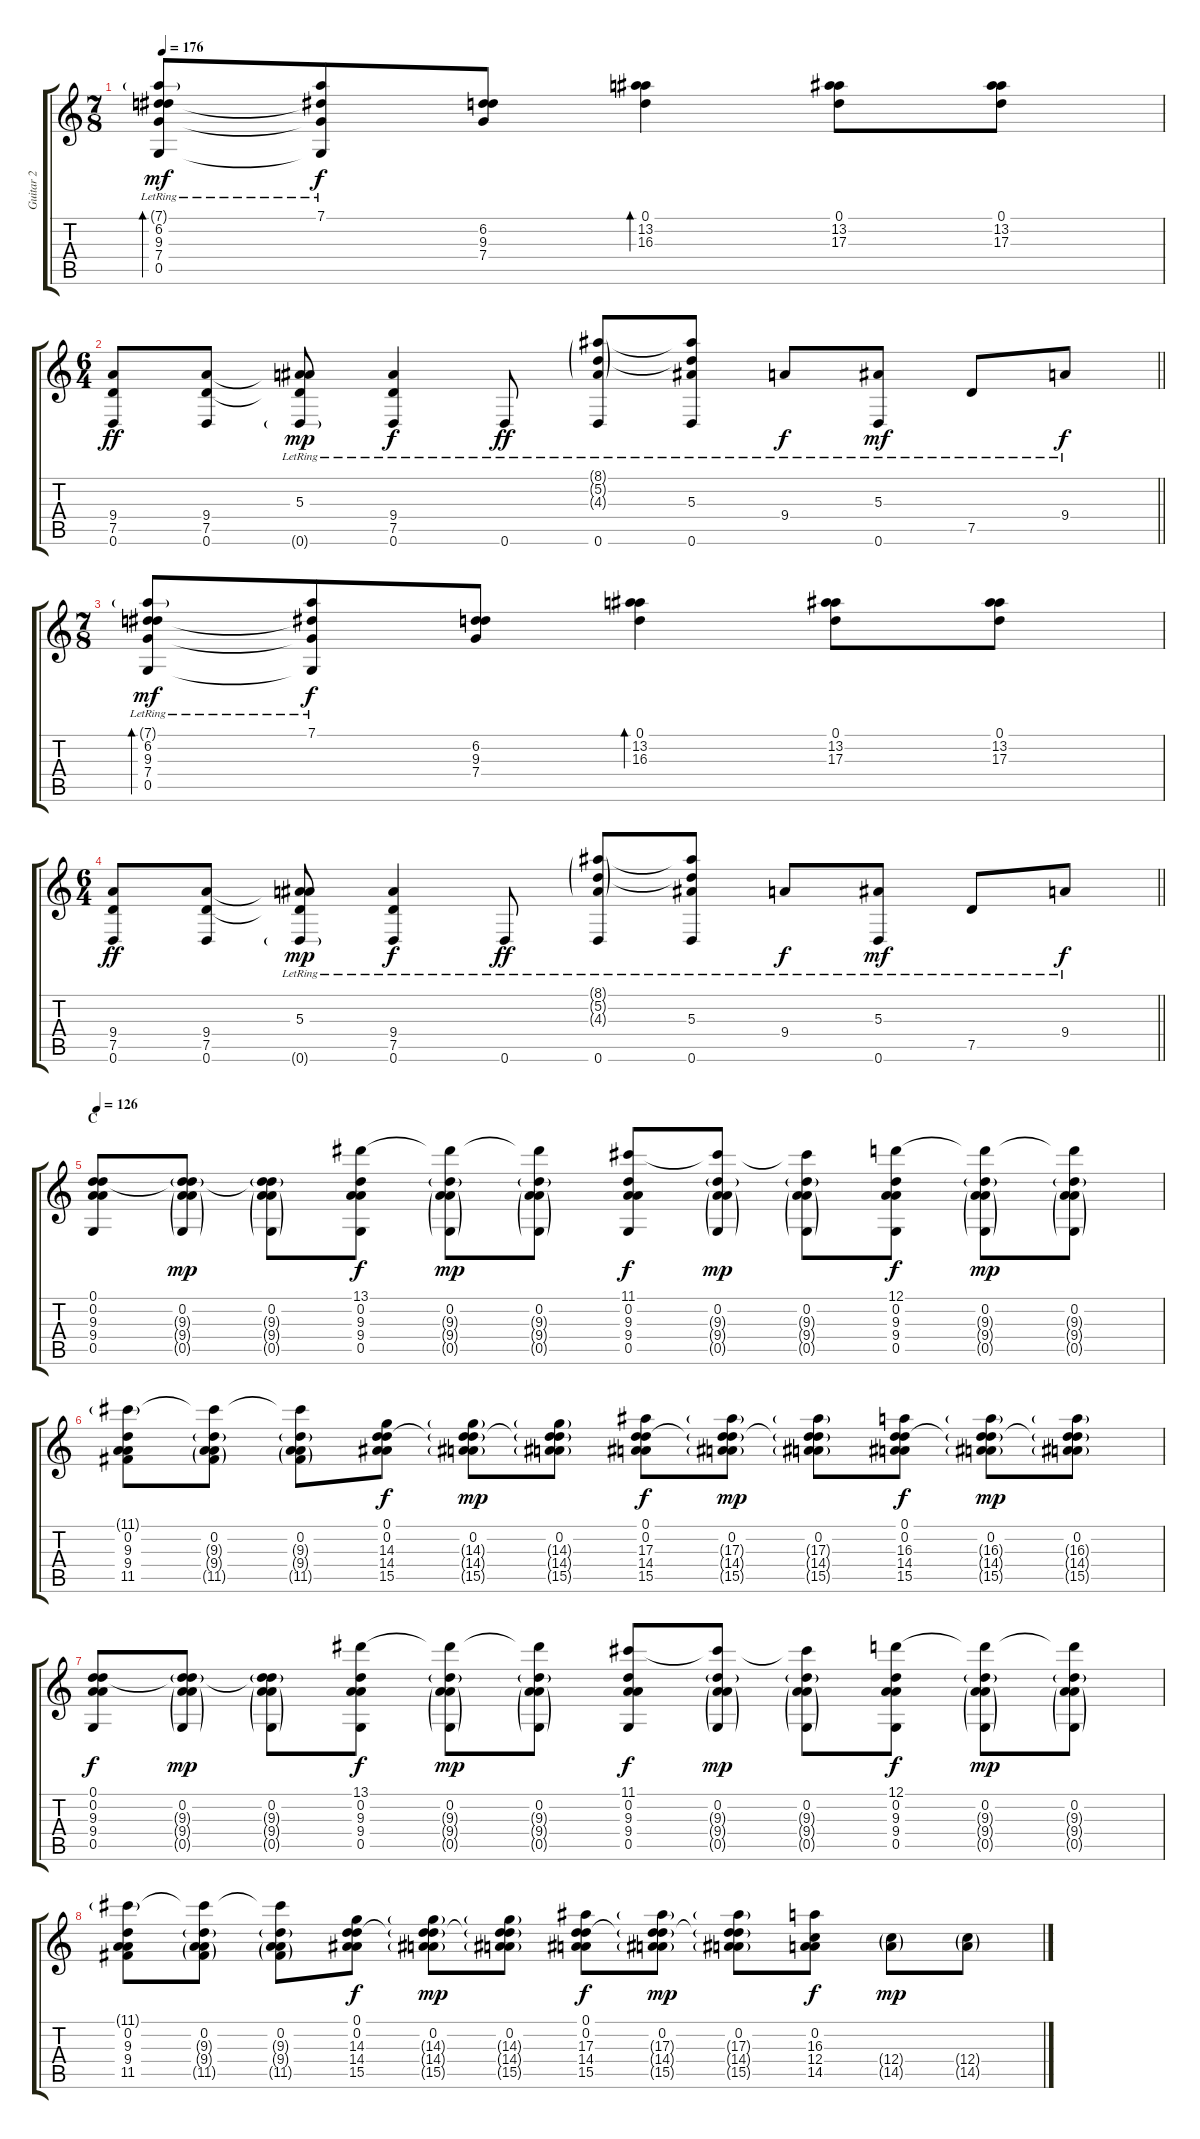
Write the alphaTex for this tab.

\track ("Guitar 2" "Guitar 2") {instrument overdrivenguitar}
\staff {score tabs}
\tuning (D4 A3 F3 C3 G2 D2) {hide}
\ts (7 8)
\tempo 176
\clef g2
\ks c
(7.1{g} 6.2{lr} 9.3 7.4 0.5{lr}).8{bd 60 dy mf} (7.1{lr} 6.2{t} 7.4{t} 0.5{t}).8{dy f} (6.2 9.3 7.4).8 (0.1 13.2 16.3).4{bd 120} (0.1 13.2 17.3).8 (0.1 13.2 17.3).8 |
\ts (6 4)
\barLineRight lightlight
(9.4 7.5 0.6).8{dy ff} (9.4 7.5 0.6).8 (5.3{lr} 9.4{t} 7.5{t} 0.6{g lr}).8{dy mp} (9.4{lr} 7.5{lr} 0.6{lr}).4{dy f} 0.6{lr}.8{dy ff} (8.1{g lr} 5.2{g lr} 4.3{g lr} 0.6{lr}).8 (8.1{t} 5.2{t} 5.3{lr} 0.6{lr}).8 9.4{lr}.8{dy f} (5.3{lr} 0.6).8{dy mf} 7.5{lr}.8 9.4{lr}.8{dy f} |
\ts (7 8)
(7.1{g} 6.2{lr} 9.3 7.4 0.5{lr}).8{bd 60 dy mf} (7.1{lr} 6.2{t} 7.4{t} 0.5{t}).8{dy f} (6.2 9.3 7.4).8 (0.1 13.2 16.3).4{bd 120} (0.1 13.2 17.3).8 (0.1 13.2 17.3).8 |
\ts (6 4)
\barLineRight lightlight
(9.4 7.5 0.6).8{dy ff} (9.4 7.5 0.6).8 (5.3{lr} 9.4{t} 7.5{t} 0.6{g lr}).8{dy mp} (9.4{lr} 7.5{lr} 0.6{lr}).4{dy f} 0.6{lr}.8{dy ff} (8.1{g lr} 5.2{g lr} 4.3{g lr} 0.6{lr}).8 (8.1{t} 5.2{t} 5.3{lr} 0.6{lr}).8 9.4{lr}.8{dy f} (5.3{lr} 0.6).8{dy mf} 7.5{lr}.8 9.4{lr}.8{dy f} |
\section ("" "C")
\tempo 126
(0.1 0.2 9.3 9.4 0.5).8 (0.1{t} 0.2 9.3{g} 9.4{g} 0.5{g}).8{dy mp} (0.1{t} 0.2 9.3{g} 9.4{g} 0.5{g}).8 (13.1 0.2 9.3 9.4 0.5).8{dy f} (13.1{t} 0.2 9.3{g} 9.4{g} 0.5{g}).8{dy mp} (13.1{t} 0.2 9.3{g} 9.4{g} 0.5{g}).8 (11.1 0.2 9.3 9.4 0.5).8{dy f} (11.1{t} 0.2 9.3{g} 9.4{g} 0.5{g}).8{dy mp} (11.1{t} 0.2 9.3{g} 9.4{g} 0.5{g}).8 (12.1 0.2 9.3 9.4 0.5).8{dy f} (12.1{t} 0.2 9.3{g} 9.4{g} 0.5{g}).8{dy mp} (12.1{t} 0.2 9.3{g} 9.4{g} 0.5{g}).8 |
(11.1{g} 0.2 9.3 9.4 11.5).8 (11.1{t} 0.2 9.3{g} 9.4{g} 11.5{g}).8 (11.1{t} 0.2 9.3{g} 9.4{g} 11.5{g}).8 (0.1 0.2 14.3 14.4 15.5).8{dy f} (0.1{t} 0.2 14.3{g} 14.4{g} 15.5{g}).8{dy mp} (0.1{t} 0.2 14.3{g} 14.4{g} 15.5{g}).8 (0.1 0.2 17.3 14.4 15.5).8{dy f} (0.1{t} 0.2 17.3{g} 14.4{g} 15.5{g}).8{dy mp} (0.1{t} 0.2 17.3{g} 14.4{g} 15.5{g}).8 (0.1 0.2 16.3 14.4 15.5).8{dy f} (0.1{t} 0.2 16.3{g} 14.4{g} 15.5{g}).8{dy mp} (0.1{t} 0.2 16.3{g} 14.4{g} 15.5{g}).8 |
(0.1 0.2 9.3 9.4 0.5).8{dy f} (0.1{t} 0.2 9.3{g} 9.4{g} 0.5{g}).8{dy mp} (0.1{t} 0.2 9.3{g} 9.4{g} 0.5{g}).8 (13.1 0.2 9.3 9.4 0.5).8{dy f} (13.1{t} 0.2 9.3{g} 9.4{g} 0.5{g}).8{dy mp} (13.1{t} 0.2 9.3{g} 9.4{g} 0.5{g}).8 (11.1 0.2 9.3 9.4 0.5).8{dy f} (11.1{t} 0.2 9.3{g} 9.4{g} 0.5{g}).8{dy mp} (11.1{t} 0.2 9.3{g} 9.4{g} 0.5{g}).8 (12.1 0.2 9.3 9.4 0.5).8{dy f} (12.1{t} 0.2 9.3{g} 9.4{g} 0.5{g}).8{dy mp} (12.1{t} 0.2 9.3{g} 9.4{g} 0.5{g}).8 |
(11.1{g} 0.2 9.3 9.4 11.5).8 (11.1{t} 0.2 9.3{g} 9.4{g} 11.5{g}).8 (11.1{t} 0.2 9.3{g} 9.4{g} 11.5{g}).8 (0.1 0.2 14.3 14.4 15.5).8{dy f} (0.1{t} 0.2 14.3{g} 14.4{g} 15.5{g}).8{dy mp} (0.1{t} 0.2 14.3{g} 14.4{g} 15.5{g}).8 (0.1 0.2 17.3 14.4 15.5).8{dy f} (0.1{t} 0.2 17.3{g} 14.4{g} 15.5{g}).8{dy mp} (0.1{t} 0.2 17.3{g} 14.4{g} 15.5{g}).8 (0.2 16.3 12.4 14.5).8{dy f} (12.4{g} 14.5{g}).8{dy mp} (12.4{g} 14.5{g}).8
